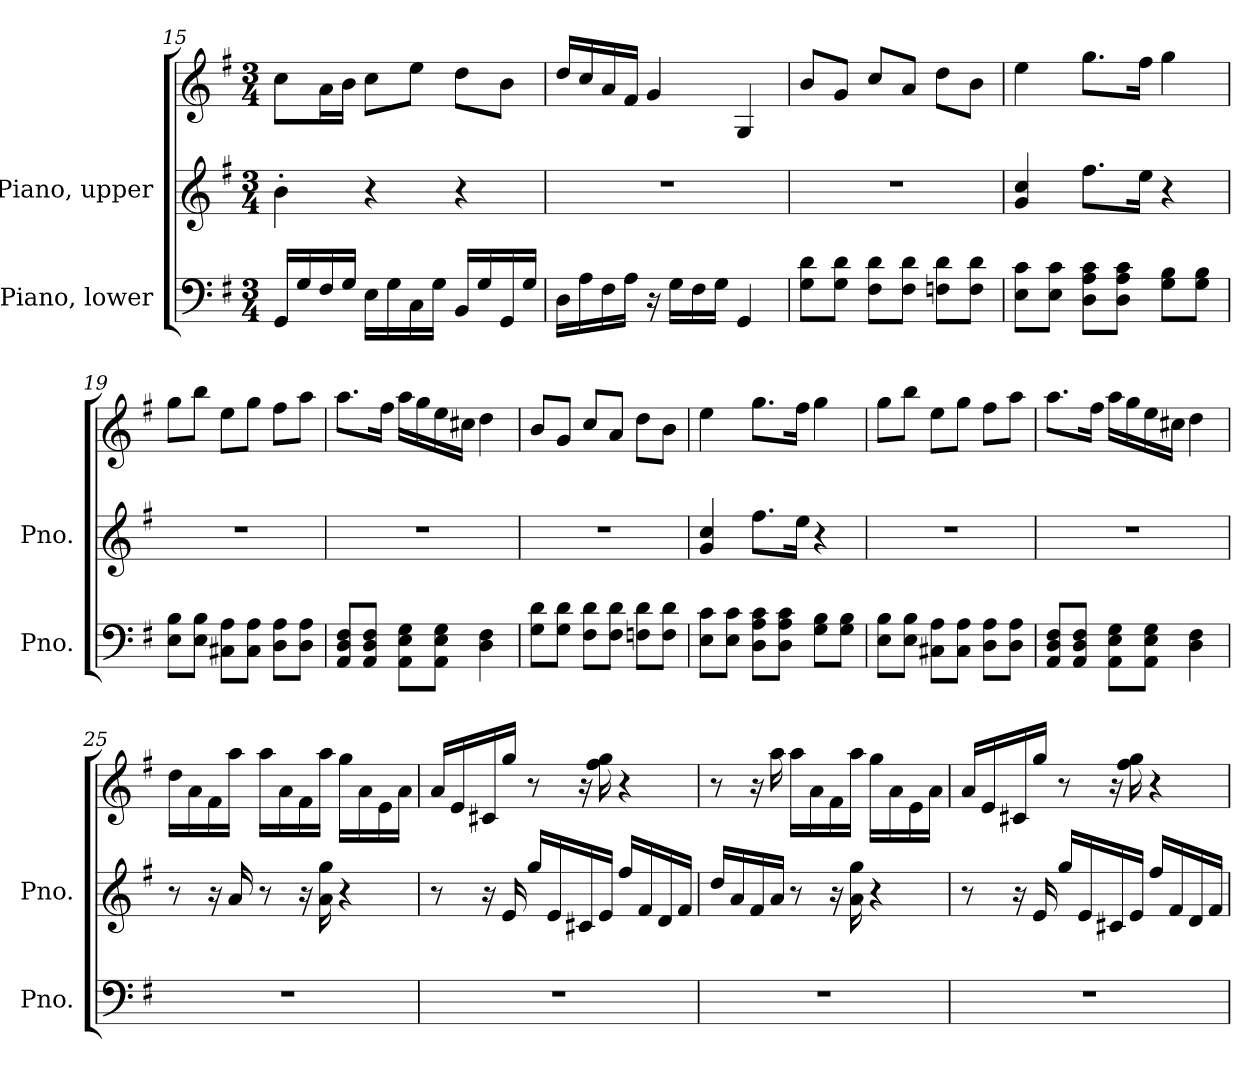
**kern	**kern	**kern
*part2	*part1	*part1
*staff3	*staff2	*staff1
*I"Piano, lower	*I"Piano, upper	*
*I'Pno.	*I'Pno.	*
!!LO:LB:g=z
*clefF4	*clefG2	*clefG2
*k[f#]	*k[f#]	*k[f#]
*M3/4	*M3/4	*M3/4
=15	=15	=15
16GG/LL	4b'\	8cc\L
16G/	.	.
16F#/	.	16a\L
16G/JJ	.	16b\JJ
16E\LL	4r	8cc\L
16G\	.	.
16C\	.	8ee\J
16G\JJ	.	.
16BB/LL	4r	8dd\L
16G/	.	.
16GG/	.	8b\J
16G/JJ	.	.
=16	=16	=16
16D\LL	2.r	16dd/LL
16A\	.	16cc/
16F#\	.	16a/
16A\JJ	.	16f#/JJ
16r	.	4g/
16G\LL	.	.
16F#\	.	.
16G\JJ	.	.
4GG/	.	4G/
=17	=17	=17
8G\ 8d\L	2.r	8b/L
8G\ 8d\J	.	8g/J
8F#\ 8d\L	.	8cc/L
8F#\ 8d\J	.	8a/J
8Fn\ 8d\L	.	8dd\L
8F\ 8d\J	.	8b\J
=18	=18	=18
8E\ 8c\L	4g/ 4cc/	4ee\
8E\ 8c\J	.	.
8D\ 8A\ 8c\L	8.ff#\L	8.gg\L
8D\ 8A\ 8c\J	.	.
.	16ee\Jk	16ff#\Jk
8G\ 8B\L	4r	4gg\
8G\ 8B\J	.	.
!!LO:LB:g=z
=19	=19	=19
8E\ 8B\L	2.r	8gg\L
8E\ 8B\J	.	8bb\J
8C#X\ 8A\L	.	8ee\L
8C#\ 8A\J	.	8gg\J
8D\ 8A\L	.	8ff#\L
8D\ 8A\J	.	8aa\J
=20	=20	=20
8AA/ 8D/ 8F#/L	2.r	8.aa\L
8AA/ 8D/ 8F#/J	.	.
.	.	16ff#\Jk
8AA\ 8E\ 8G\L	.	16aa\LL
.	.	16gg\
8AA\ 8E\ 8G\J	.	16ee\
.	.	16cc#X\JJ
4D\ 4F#\	.	4dd\
=21	=21	=21
8G\ 8d\L	2.r	8b/L
8G\ 8d\J	.	8g/J
8F#\ 8d\L	.	8cc/L
8F#\ 8d\J	.	8a/J
8Fn\ 8d\L	.	8dd\L
8F\ 8d\J	.	8b\J
=22	=22	=22
8E\ 8c\L	4g/ 4cc/	4ee\
8E\ 8c\J	.	.
8D\ 8A\ 8c\L	8.ff#\L	8.gg\L
8D\ 8A\ 8c\J	.	.
.	16ee\Jk	16ff#\Jk
8G\ 8B\L	4r	4gg\
8G\ 8B\J	.	.
=23	=23	=23
8E\ 8B\L	2.r	8gg\L
8E\ 8B\J	.	8bb\J
8C#X\ 8A\L	.	8ee\L
8C#\ 8A\J	.	8gg\J
8D\ 8A\L	.	8ff#\L
8D\ 8A\J	.	8aa\J
!!LO:LB:g=z
=24	=24	=24
8AA/ 8D/ 8F#/L	2.r	8.aa\L
8AA/ 8D/ 8F#/J	.	.
.	.	16ff#\Jk
8AA\ 8E\ 8G\L	.	16aa\LL
.	.	16gg\
8AA\ 8E\ 8G\J	.	16ee\
.	.	16cc#X\JJ
4D\ 4F#\	.	4dd\
=25	=25	=25
2.r	8r	16dd\LL
.	.	16a\
.	16r	16f#\
.	16a/	16aa\JJ
.	8r	16aa\LL
.	.	16a\
.	16r	16f#\
.	16a\ 16gg\	16aa\JJ
.	4r	16gg\LL
.	.	16a\
.	.	16e\
.	.	16a\JJ
=26	=26	=26
2.r	8r	16a/LL
.	.	16e/
.	16r	16c#X/
.	16e/	16gg/JJ
.	16gg/LL	8r
.	16e/	.
.	16c#X/	16r
.	16e/JJ	16ff#\ 16gg\
.	16ff#/LL	4r
.	16f#/	.
.	16d/	.
.	16f#/JJ	.
!!LO:PB:g=z
=27	=27	=27
2.r	16dd/LL	8r
.	16a/	.
.	16f#/	16r
.	16a/JJ	16aa\
.	8r	16aa\LL
.	.	16a\
.	16r	16f#\
.	16a\ 16gg\	16aa\JJ
.	4r	16gg\LL
.	.	16a\
.	.	16e\
.	.	16a\JJ
=28	=28	=28
2.r	8r	16a/LL
.	.	16e/
.	16r	16c#X/
.	16e/	16gg/JJ
.	16gg/LL	8r
.	16e/	.
.	16c#X/	16r
.	16e/JJ	16ff#\ 16gg\
.	16ff#/LL	4r
.	16f#/	.
.	16d/	.
.	16f#/JJ	.
=	=	=
*-	*-	*-
